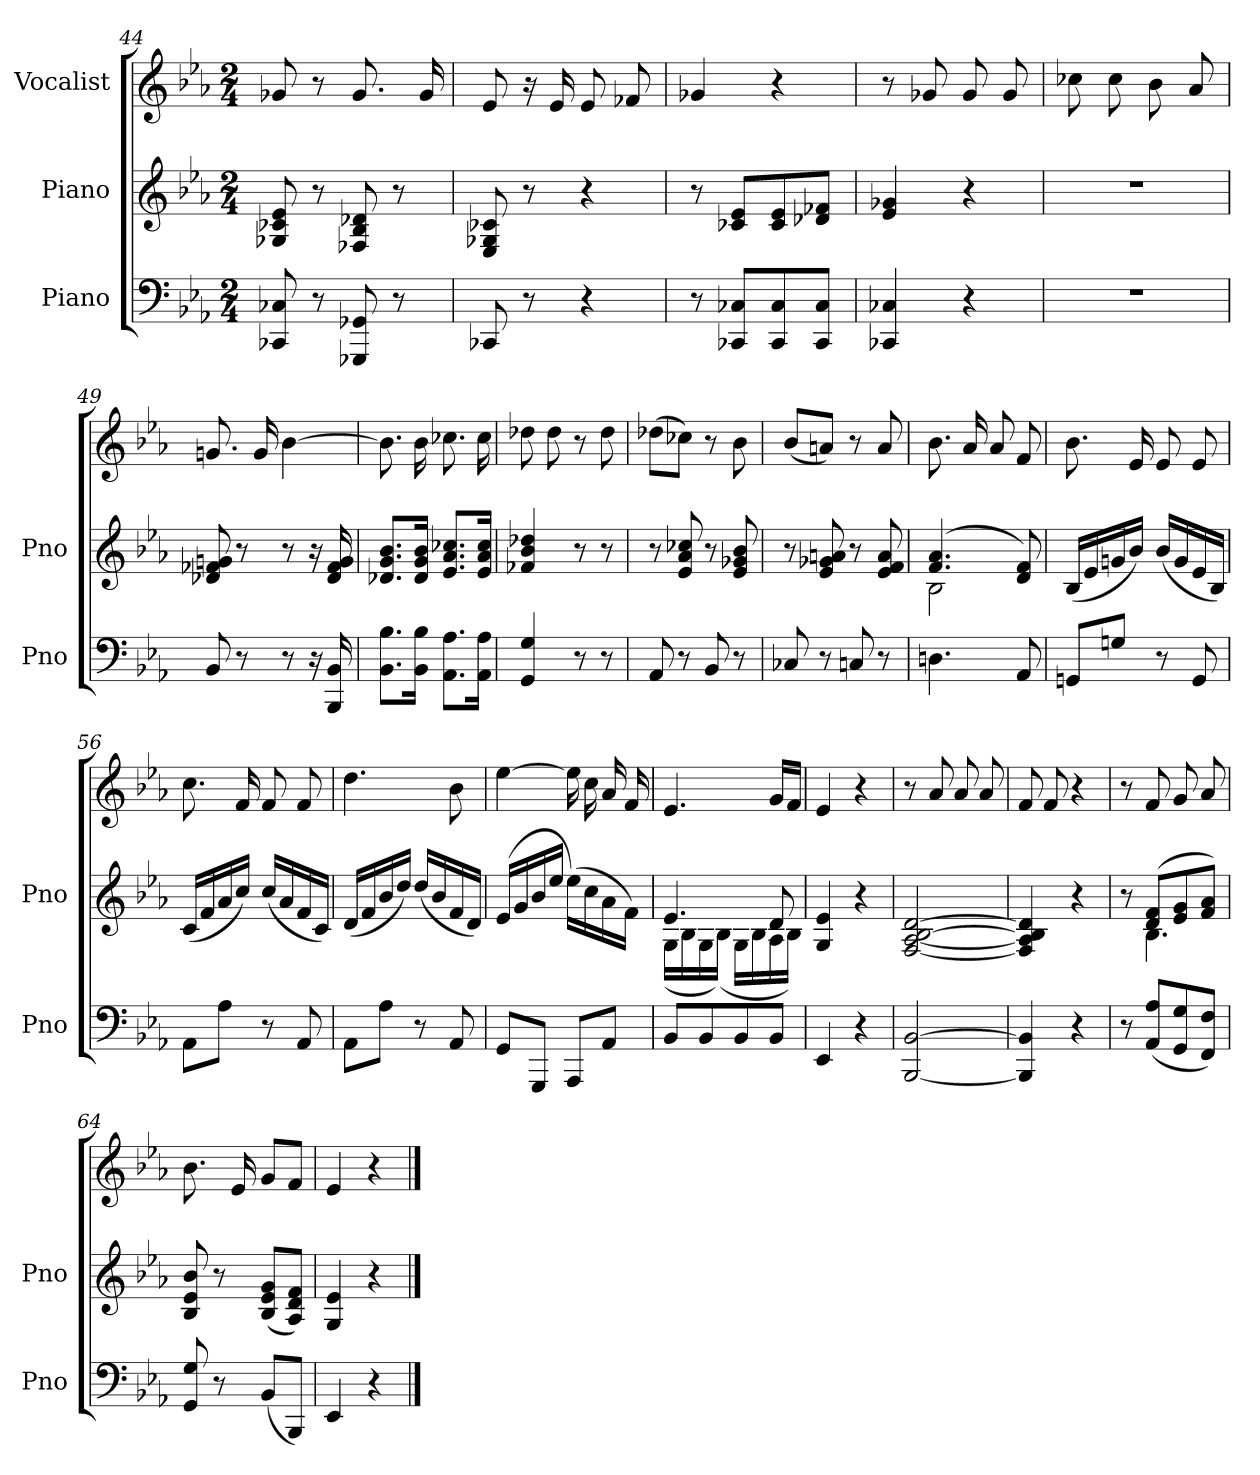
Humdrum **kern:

**kern	**kern	**kern
*part3	*part2	*part1
*staff3	*staff2	*staff1
*I"Piano	*I"Piano	*I"Vocalist
*I'Pno	*I'Pno	*
*clefF4	*clefG2	*clefG2
*k[b-e-a-]	*k[b-e-a-]	*k[b-e-a-]
*E-:	*E-:	*E-:
*M2/4	*M2/4	*M2/4
=44	=44	=44
8CC-X 8C-X	8G-X 8c-X 8e-	8g-X
8r	8r	8r
8GGG-X 8GG-X	8F-X 8B- 8d-X	8.g-
8r	8r	.
.	.	16g-
=45	=45	=45
8CC-X	8E- 8G-X 8c-X	8e-
8r	8r	16r
.	.	16e-
4r	4r	8e-
.	.	8f-X
=46	=46	=46
8r	8r	4g-X
8CC-X 8C-XL	8c-X 8e-L	.
8CC- 8C-	8c- 8e-	4r
8CC- 8C-J	8d-X 8f-XJ	.
=47	=47	=47
4CC-X 4C-X	4e- 4g-X	8r
.	.	8g-X
4r	4r	8g-
.	.	8g-
=48	=48	=48
2r	2r	8cc-X
.	.	8cc-
.	.	8b-
.	.	8a-
=49	=49	=49
8BB-	8d-X 8f-X 8gn	8.gn
8r	8r	.
.	.	16g
8r	8r	[4b-
16r	16r	.
16BBB- 16BB-	16d- 16f- 16g	.
=50	=50	=50
8.BB- 8.B-L	8.d-X 8.g 8.b-L	8.b-]
16BB- 16B-Jk	16d- 16g 16b-Jk	16b-
8.AA- 8.A-L	8.e- 8.a- 8.cc-XL	8.cc-X
16AA- 16A-Jk	16e- 16a- 16cc-Jk	16cc-
=51	=51	=51
4GG 4G	4f-X 4b- 4dd-X	8dd-X
.	.	8dd-
8r	8r	8r
8r	8r	8dd-
=52	=52	=52
8AA-	8r	(8dd-XL
8r	8e- 8a- 8cc-X	8cc-XJ)
8BB-	8r	8r
8r	8e- 8g-X 8b-	8b-
=53	=53	=53
8C-X	8r	(8b-L
8r	8e- 8g-X 8an	8anJ)
8Cn	8r	8r
8r	8e- 8f 8a	8a
=54	=54	=54
*	*^	*
4.Dn	(4.f 4.a-	2B-	8.b-
.	.	.	16a-
.	.	.	8a-
8AA-	8d 8f)	.	8f
*	*v	*v	*
=55	=55	=55
8GGnL	(16B-LL	8.b-
.	16e-	.
8GnJ	16gn	.
.	16b-JJ)	16e-
8r	(16b-LL	8e-
.	16g	.
8GG	16e-	8e-
.	16B-JJ)	.
=56	=56	=56
8AA-L	(16cLL	8.cc
.	16f	.
8A-J	16a-	.
.	16ccJJ)	16f
8r	(16ccLL	8f
.	16a-	.
8AA-	16f	8f
.	16cJJ)	.
=57	=57	=57
8AA-L	(16dLL	4.dd
.	16f	.
8A-J	16b-	.
.	16ddJJ)	.
8r	(16ddLL	.
.	16b-	.
8AA-	16f	8b-
.	16dJJ)	.
=58	=58	=58
8GGL	(16e-LL	[4ee-
.	16g	.
8GGGJ	16b-	.
.	16ee-JJ	.
8AAA-L	(16ee-LL)	16ee-]
.	16cc	16cc
8AA-J	16a-	16a-
.	16fJJ)	16f
=59	=59	=59
*	*^	*
8BB-L	4.e-	(16GLL	4.e-
.	.	16B-	.
8BB-	.	16G	.
.	.	(16B-JJ)	.
8BB-	.	16GLL	.
.	.	16B-	.
8BB-J	8d	16A-	16gLL
.	.	16B-JJ)	16fJJ
*	*v	*v	*
=60	=60	=60
4EE-	4G 4e-	4e-
4r	4r	4r
=61	=61	=61
[2BBB- [2BB-	[2F [2A- [2B- [2d	8r
.	.	8a-
.	.	8a-
.	.	8a-
=62	=62	=62
4BBB-] 4BB-]	4F] 4A-] 4B-] 4d]	8f
.	.	8f
4r	4r	4r
=63	=63	=63
*	*^	*
8r	8r	8ryy	8r
(8AA- 8A-L	(8d 8fL	4.B-	8f
8GG 8G	8e- 8g	.	8g
8FF 8FJ)	8f 8a-J)	.	8a-
*	*v	*v	*
=64	=64	=64
8GG 8G	8B- 8e- 8b-	8.b-
8r	8r	.
.	.	16e-
(8BB-L	(8B- 8e- 8gL	8gL
8BBB-J)	8A- 8d 8fJ)	8fJ
=65	=65	=65
4EE-	4G 4e-	4e-
4r	4r	4r
==	==	==
*-	*-	*-
